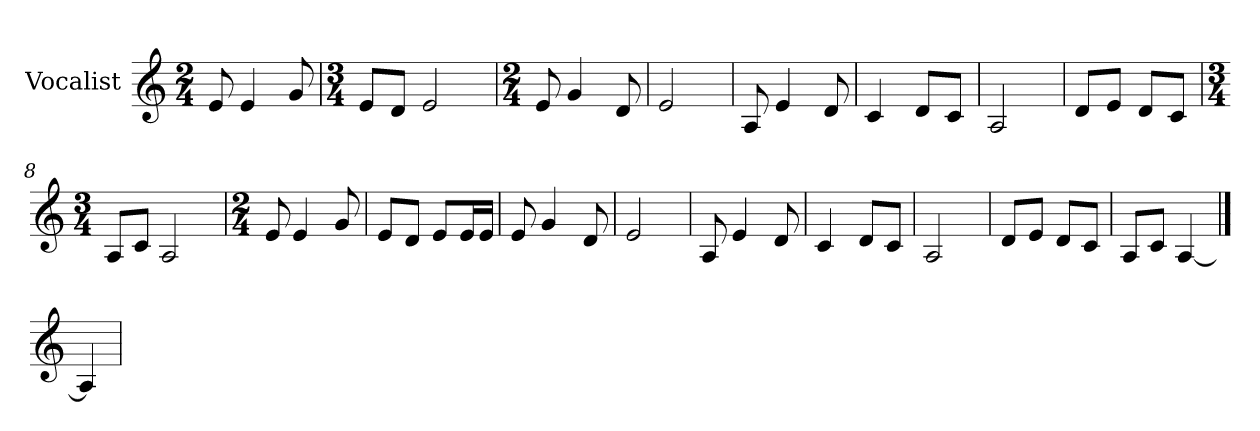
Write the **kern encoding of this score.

**kern
*part1
*staff1
*I"Vocalist
*k[]
*C:
*M2/4
=
8e
4e
8g
=1
*M3/4
8eL
8dJ
2e
=2
*M2/4
8e
4g
8d
=3
2e
=4
8A
4e
8d
=5
4c
8dL
8cJ
=6
2A
=7
8dL
8eJ
8dL
8cJ
=8
*M3/4
8AL
8cJ
2A
=9
*M2/4
8e
4e
8g
=10
8eL
8dJ
8eL
16eL
16eJJ
=11
8e
4g
8d
=12
2e
=13
8A
4e
8d
=14
4c
8dL
8cJ
=15
2A
=16
8dL
8eJ
8dL
8cJ
=17
8AL
8cJ
[4A
==18
4A]
=
*-
